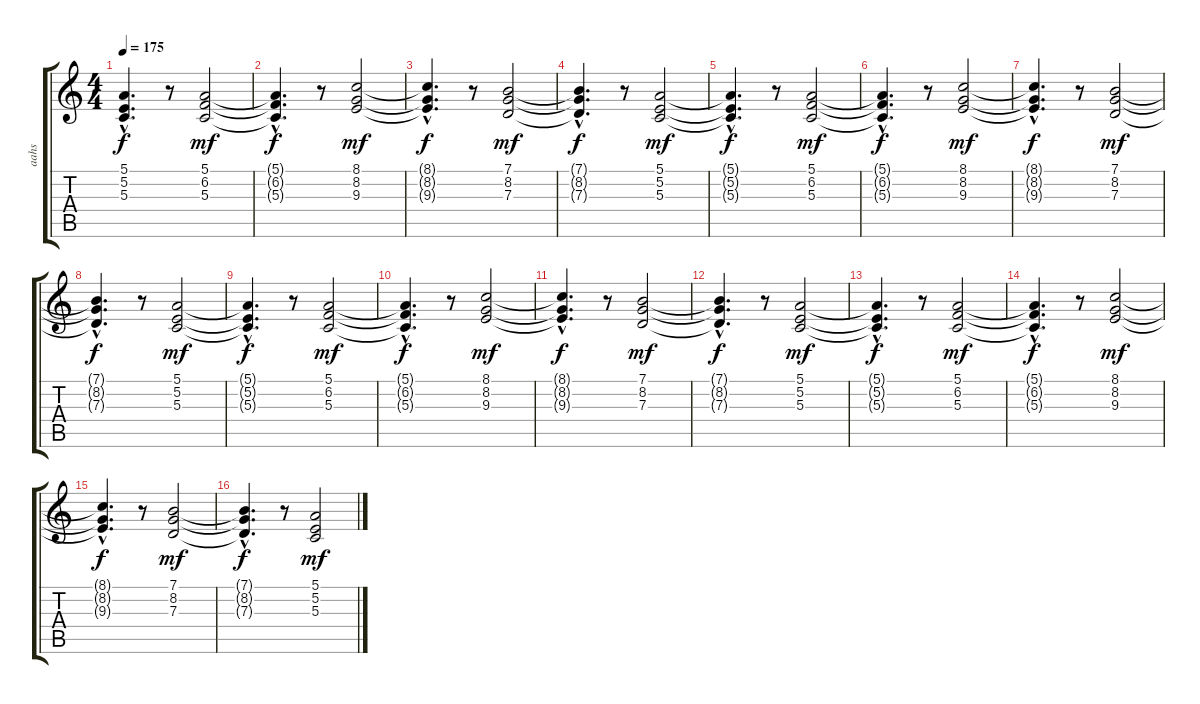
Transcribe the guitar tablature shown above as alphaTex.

\track ("aahs" "aahs") {instrument choiraahs}
\staff {score tabs}
\tuning (E4 B3 G3 D3 A2 E2) {hide}
\ts (4 4)
\tempo 175
\clef g2
\ks c
(5.1{hac t} 5.2{hac t} 5.3{hac t}).4{d dy f} r.8 (5.1 6.2 5.3).2{dy mf} |
(5.1{hac t} 6.2{hac t} 5.3{hac t}).4{d dy f} r.8 (8.1 8.2 9.3).2{dy mf} |
(8.1{hac t} 8.2{hac t} 9.3{hac t}).4{d dy f} r.8 (7.1 8.2 7.3).2{dy mf} |
(7.1{hac t} 8.2{hac t} 7.3{hac t}).4{d dy f} r.8 (5.1 5.2 5.3).2{dy mf} |
(5.1{hac t} 5.2{hac t} 5.3{hac t}).4{d dy f} r.8 (5.1 6.2 5.3).2{dy mf} |
(5.1{hac t} 6.2{hac t} 5.3{hac t}).4{d dy f} r.8 (8.1 8.2 9.3).2{dy mf} |
(8.1{hac t} 8.2{hac t} 9.3{hac t}).4{d dy f} r.8 (7.1 8.2 7.3).2{dy mf} |
(7.1{hac t} 8.2{hac t} 7.3{hac t}).4{d dy f} r.8 (5.1 5.2 5.3).2{dy mf} |
(5.1{hac t} 5.2{hac t} 5.3{hac t}).4{d dy f} r.8 (5.1 6.2 5.3).2{dy mf} |
(5.1{hac t} 6.2{hac t} 5.3{hac t}).4{d dy f} r.8 (8.1 8.2 9.3).2{dy mf} |
(8.1{hac t} 8.2{hac t} 9.3{hac t}).4{d dy f} r.8 (7.1 8.2 7.3).2{dy mf} |
(7.1{hac t} 8.2{hac t} 7.3{hac t}).4{d dy f} r.8 (5.1 5.2 5.3).2{dy mf} |
(5.1{hac t} 5.2{hac t} 5.3{hac t}).4{d dy f} r.8 (5.1 6.2 5.3).2{dy mf} |
(5.1{hac t} 6.2{hac t} 5.3{hac t}).4{d dy f} r.8 (8.1 8.2 9.3).2{dy mf} |
(8.1{hac t} 8.2{hac t} 9.3{hac t}).4{d dy f} r.8 (7.1 8.2 7.3).2{dy mf} |
(7.1{hac t} 8.2{hac t} 7.3{hac t}).4{d dy f} r.8 (5.1 5.2 5.3).2{dy mf}
